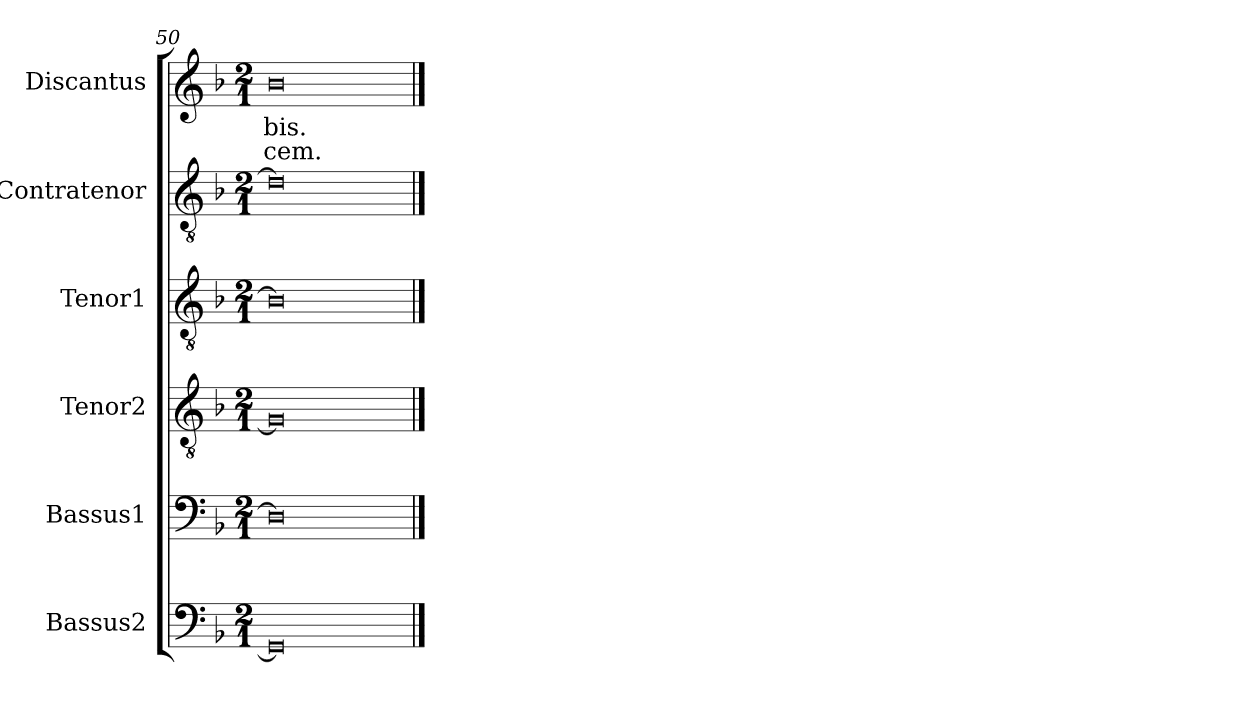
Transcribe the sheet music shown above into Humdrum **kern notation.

**kern	**kern	**kern	**kern	**kern	**kern	**text	**text
*part6	*part5	*part4	*part3	*part2	*part1	*part1	*part1
*staff6	*staff5	*staff4	*staff3	*staff2	*staff1	*staff1	*staff1
*I"Bassus2	*I"Bassus1	*I"Tenor2	*I"Tenor1	*I"Contratenor	*I"Discantus	*	*
*I'B2	*I'B1	*I'T2	*I'T1	*I'Ct	*I'D	*	*
*clefF4	*clefF4	*clefGv2	*clefGv2	*clefGv2	*clefG2	*	*
*k[b-]	*k[b-]	*k[b-]	*k[b-]	*k[b-]	*k[b-]	*	*
*M2/1	*M2/1	*M2/1	*M2/1	*M2/1	*M2/1	*	*
=50	=50	=50	=50	=50	=50	=50	=50
0GG]	0D]	0G]	0B-]	0d]	0b-	-bis.	-cem.
==	==	==	==	==	==	==	==
*-	*-	*-	*-	*-	*-	*-	*-
